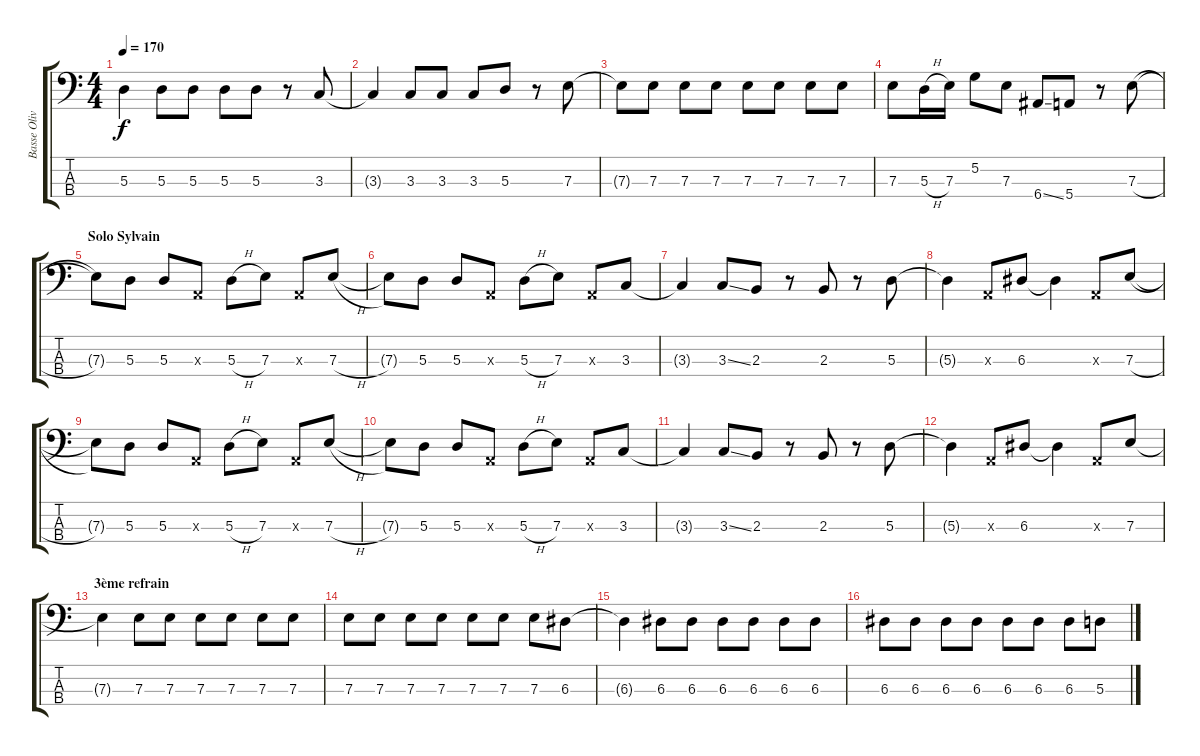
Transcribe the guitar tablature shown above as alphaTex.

\track ("Basse Oliv" "Basse Oliv") {instrument electricbassfinger}
\staff {score tabs}
\tuning (G2 D2 A1 E1) {hide}
\ts (4 4)
\tempo 170
\clef f4
\ks c
5.3{t}.4{dy f} 5.3.8 5.3.8 5.3.8 5.3.8 r.8 3.3.8 |
3.3{t}.4 3.3.8 3.3.8 3.3.8 5.3.8 r.8 7.3.8 |
7.3{t}.8 7.3.8 7.3.8 7.3.8 7.3.8 7.3.8 7.3.8 7.3.8 |
7.3.8 5.3{h}.16 7.3.16 5.2.8 7.3.8 6.4{ss}.8 5.4.8 r.8 7.3{h}.8 |
\section ("" "Solo Sylvain")
7.3{t}.8 5.3.8 5.3.8 0.3{x}.8 5.3{h}.8 7.3.8 0.3{x}.8 7.3{h}.8 |
7.3{t}.8 5.3.8 5.3.8 0.3{x}.8 5.3{h}.8 7.3.8 0.3{x}.8 3.3.8 |
3.3{t}.4 3.3{ss}.8 2.3.8 r.8 2.3.8 r.8 5.3.8 |
5.3{t}.4 0.3{x}.8 6.3.8 6.3{t}.4 0.3{x}.8 7.3{h}.8 |
7.3{t}.8 5.3.8 5.3.8 0.3{x}.8 5.3{h}.8 7.3.8 0.3{x}.8 7.3{h}.8 |
7.3{t}.8 5.3.8 5.3.8 0.3{x}.8 5.3{h}.8 7.3.8 0.3{x}.8 3.3.8 |
3.3{t}.4 3.3{ss}.8 2.3.8 r.8 2.3.8 r.8 5.3.8 |
5.3{t}.4 0.3{x}.8 6.3.8 6.3{t}.4 0.3{x}.8 7.3.8 |
\section ("" "3ème refrain")
7.3{t}.4 7.3.8 7.3.8 7.3.8 7.3.8 7.3.8 7.3.8 |
7.3.8 7.3.8 7.3.8 7.3.8 7.3.8 7.3.8 7.3.8 6.3.8 |
6.3{t}.4 6.3.8 6.3.8 6.3.8 6.3.8 6.3.8 6.3.8 |
6.3.8 6.3.8 6.3.8 6.3.8 6.3.8 6.3.8 6.3.8 5.3.8
